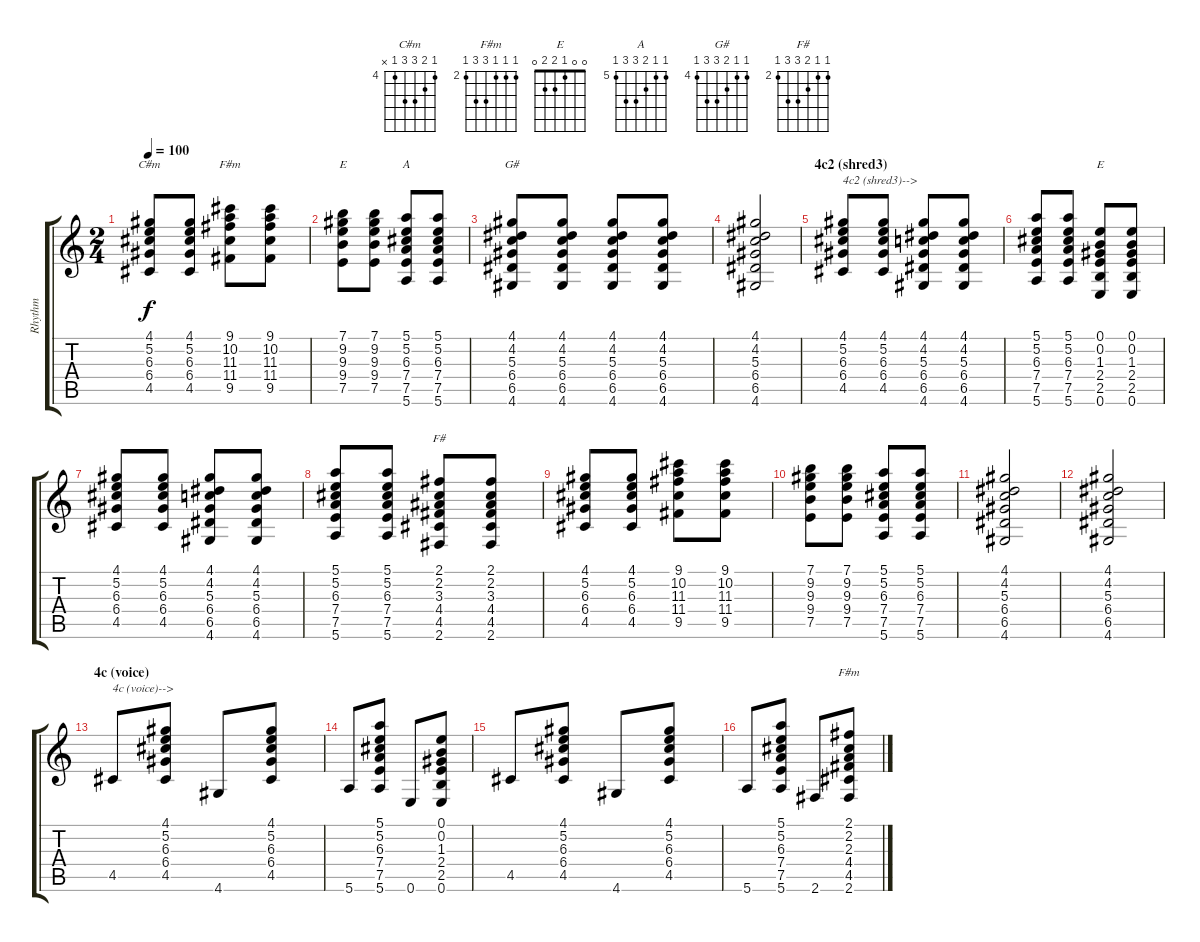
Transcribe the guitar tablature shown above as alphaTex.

\track ("Rhythm" "Rhythm") {instrument acousticguitarsteel}
\staff {score tabs}
\tuning (E4 B3 G3 D3 A2 E2) {hide}
\chord ("C#m" 4 5 6 6 4 x) {firstfret 4}
\chord ("F#m" 9 10 11 11 9 x) {firstfret 9}
\chord ("E" 7 9 9 9 7 x) {firstfret 7}
\chord ("A" 5 5 6 7 7 5) {firstfret 5}
\chord ("G#" 4 4 5 6 6 4) {firstfret 4}
\chord ("E" 0 0 1 2 2 0)
\chord ("F#" 2 2 3 4 4 2) {firstfret 2}
\chord ("F#m" 2 2 2 4 4 2) {firstfret 2}
\ts (2 4)
\tempo 100
\clef g2
\ks c
(4.1 5.2 6.3 6.4 4.5).8{ch "C#m" dy f} (4.1 5.2 6.3 6.4 4.5).8 (9.1 10.2 11.3 11.4 9.5).8{ch "F#m"} (9.1 10.2 11.3 11.4 9.5).8 |
(7.1 9.2 9.3 9.4 7.5).8{ch "E"} (7.1 9.2 9.3 9.4 7.5).8 (5.1 5.2 6.3 7.4 7.5 5.6).8{ch "A"} (5.1 5.2 6.3 7.4 7.5 5.6).8 |
(4.1 4.2 5.3 6.4 6.5 4.6).8{ch "G#"} (4.1 4.2 5.3 6.4 6.5 4.6).8 (4.1 4.2 5.3 6.4 6.5 4.6).8 (4.1 4.2 5.3 6.4 6.5 4.6).8 |
(4.1 4.2 5.3 6.4 6.5 4.6).2 |
\section ("" "4c2 (shred3)")
(4.1 5.2 6.3 6.4 4.5).8{txt "4c2 (shred3)-->"} (4.1 5.2 6.3 6.4 4.5).8 (4.1 4.2 5.3 6.4 6.5 4.6).8 (4.1 4.2 5.3 6.4 6.5 4.6).8 |
(5.1 5.2 6.3 7.4 7.5 5.6).8 (5.1 5.2 6.3 7.4 7.5 5.6).8 (0.1 0.2 1.3 2.4 2.5 0.6).8{ch "E"} (0.1 0.2 1.3 2.4 2.5 0.6).8 |
(4.1 5.2 6.3 6.4 4.5).8 (4.1 5.2 6.3 6.4 4.5).8 (4.1 4.2 5.3 6.4 6.5 4.6).8 (4.1 4.2 5.3 6.4 6.5 4.6).8 |
(5.1 5.2 6.3 7.4 7.5 5.6).8 (5.1 5.2 6.3 7.4 7.5 5.6).8 (2.1 2.2 3.3 4.4 4.5 2.6).8{ch "F#"} (2.1 2.2 3.3 4.4 4.5 2.6).8 |
(4.1 5.2 6.3 6.4 4.5).8 (4.1 5.2 6.3 6.4 4.5).8 (9.1 10.2 11.3 11.4 9.5).8 (9.1 10.2 11.3 11.4 9.5).8 |
(7.1 9.2 9.3 9.4 7.5).8 (7.1 9.2 9.3 9.4 7.5).8 (5.1 5.2 6.3 7.4 7.5 5.6).8 (5.1 5.2 6.3 7.4 7.5 5.6).8 |
(4.1 4.2 5.3 6.4 6.5 4.6).2 |
(4.1 4.2 5.3 6.4 6.5 4.6).2 |
\section ("" "4c (voice)")
4.5.8{txt "4c (voice)-->"} (4.1 5.2 6.3 6.4 4.5).8 4.6.8 (4.1 5.2 6.3 6.4 4.5).8 |
5.6.8 (5.1 5.2 6.3 7.4 7.5 5.6).8 0.6.8 (0.1 0.2 1.3 2.4 2.5 0.6).8 |
4.5.8 (4.1 5.2 6.3 6.4 4.5).8 4.6.8 (4.1 5.2 6.3 6.4 4.5).8 |
5.6.8 (5.1 5.2 6.3 7.4 7.5 5.6).8 2.6.8 (2.1 2.2 2.3 4.4 4.5 2.6).8{ch "F#m"}
